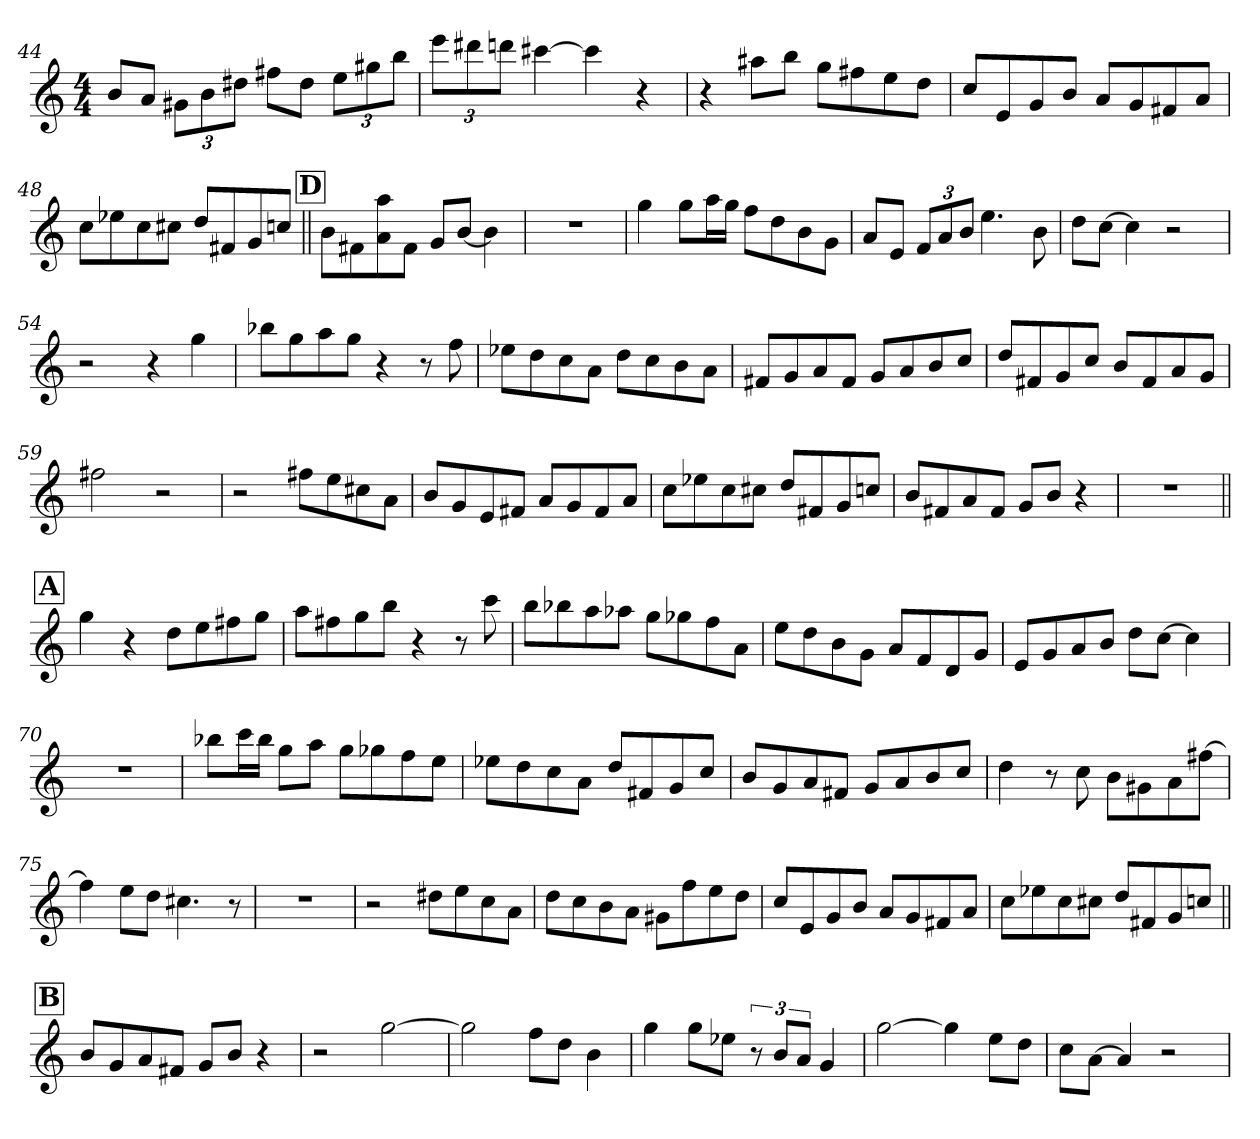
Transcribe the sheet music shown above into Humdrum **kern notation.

**kern
*part1
*staff1
*clefG2
*ITrd5c9
*k[b-e-a-]
*M4/4
=44
8d/L
8c/J
12Bn\L
12d\
12f#X\J
8an\L
8f#\J
12g\L
12bn\
12dd\J
!!LO:LB:g=z
=45
12gg\L
12ff#X\
12ffn\J
[4een\
4ee\]
4r
=46
4r
8cc#X\L
8dd\J
8b-\L
8an\
8g\
8f\J
=47
8e-/L
8G/
8B-/
8d/J
8c/L
8B-/
8An/
8c/J
=48
8e-\L
8g-X\
8e-\
8en\J
8f/L
8An/
8B-/
8e-X/J
!!LO:LB:g=z
!!LO:REH:place=s1:a:B:t=D
=49||
8d\L
8An\
8c\ 8cc\
8A\J
8B-/L
[8d/J
4d\]
=50
1r
=51
4b-\
8b-\L
16cc\L
16b-\JJ
8a-\L
8f\
8d\
8B-\J
=52
8c/L
8G/J
12A-/L
12c/
12d/J
4.g\
8d\
!!LO:LB:g=z
=53
8f\L
[8e-\J
4e-\]
2r
=54
2r
4r
4b-\
=55
8dd-X\L
8b-\
8cc\
8b-\J
4r
8r
8a-\
=56
8g-X\L
8f\
8e-\
8c\J
8f\L
8e-\
8d\
8c\J
!!LO:LB:g=z
=57
8An/L
8B-/
8c/
8A/J
8B-/L
8c/
8d/
8e-/J
=58
8f/L
8An/
8B-/
8e-/J
8d/L
8A/
8c/
8B-/J
=59
2an\
2r
=60
2r
8an\L
8g\
8en\
8c\J
!!LO:LB:g=z
=61
8d/L
8B-/
8G/
8An/J
8c/L
8B-/
8A/
8c/J
=62
8e-\L
8g-X\
8e-\
8en\J
8f/L
8An/
8B-/
8e-X/J
=63
8d/L
8An/
8c/
8A/J
8B-/L
8d/J
4r
=64
1r
!!LO:PB:g=z
!!LO:REH:place=s1:a:B:t=A
=65||
4b-\
4r
8f\L
8g\
8an\
8b-\J
=66
8cc\L
8an\
8b-\
8dd\J
4r
8r
8ee-\
=67
8dd\L
8dd-X\
8cc\
8cc-X\J
8b-\L
8b--X\
8a-\
8c\J
=68
8g\L
8f\
8d\
8B-\J
8c/L
8A-/
8F/
8B-/J
!!LO:LB:g=z
=69
8G/L
8B-/
8c/
8d/J
8f\L
[8e-\J
4e-\]
=70
1r
=71
8dd-X\L
16ee-\L
16dd-\JJ
8b-\L
8cc\J
8b-\L
8b--X\
8a-\
8g\J
=72
8g-X\L
8f\
8e-\
8c\J
8f/L
8An/
8B-/
8e-/J
!!LO:LB:g=z
=73
8d/L
8B-/
8c/
8An/J
8B-/L
8c/
8d/
8e-/J
=74
4f\
8r
8e-\
8d\L
8Bn\
8c\
[8an\J
=75
4a\]
8g\L
8f\J
4.en\
8r
=76
1r
!!LO:LB:g=z
=77
2r
8f#X\L
8g\
8e-\
8c\J
=78
8f\L
8e-\
8d\
8c\J
8Bn\L
8a-\
8g\
8f\J
=79
8e-/L
8G/
8B-/
8d/J
8c/L
8B-/
8An/
8c/J
=80
8e-\L
8g-X\
8e-\
8en\J
8f/L
8An/
8B-/
8e-X/J
!!LO:LB:g=z
!!LO:REH:place=s1:a:B:t=B
=81||
8d/L
8B-/
8c/
8An/J
8B-/L
8d/J
4r
=82
2r
[2b-\
=83
2b-\]
8a-\L
8f\J
4d\
=84
4b-\
8b-\L
8g-X\J
12r
12d/L
12c/J
4B-/
!!LO:LB:g=z
=85
[2b-\
4b-\]
8g\L
8f\J
=86
8e-\L
[8c\J
4c/]
2r
=
*-
